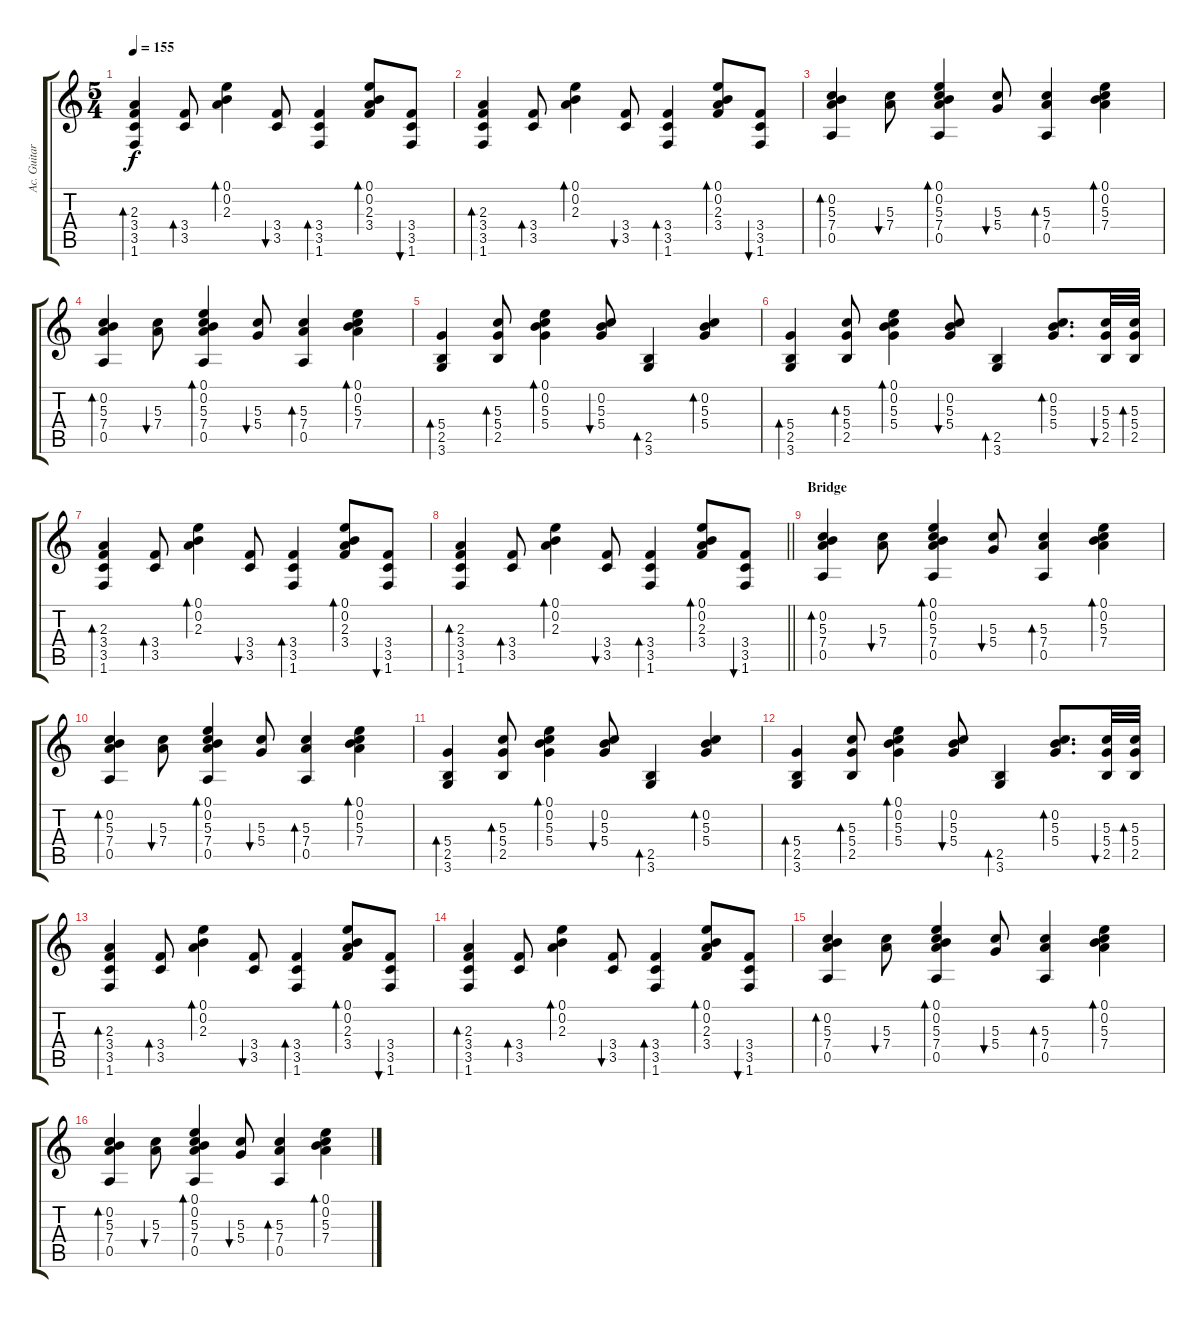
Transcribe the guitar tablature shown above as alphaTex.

\track ("Ac. Guitar" "Ac. Guitar") {instrument acousticguitarsteel}
\staff {score tabs}
\tuning (E4 B3 G3 D3 A2 E2) {hide}
\ts (5 4)
\tempo 155
\clef g2
\ks c
(2.3 3.4 3.5 1.6).4{bd 30 dy f} (3.4 3.5).8{bd 30} (0.1 0.2 2.3).4{bd 30} (3.4 3.5).8{bu 30} (3.4 3.5 1.6).4{bd 30} (0.1 0.2 2.3 3.4).8{bd 30} (3.4 3.5 1.6).8{bu 30} |
(2.3 3.4 3.5 1.6).4{bd 30} (3.4 3.5).8{bd 30} (0.1 0.2 2.3).4{bd 30} (3.4 3.5).8{bu 30} (3.4 3.5 1.6).4{bd 30} (0.1 0.2 2.3 3.4).8{bd 30} (3.4 3.5 1.6).8{bu 30} |
(0.2 5.3 7.4 0.5).4{bd 30} (5.3 7.4).8{bu 30} (0.1 0.2 5.3 7.4 0.5).4{bd 30} (5.3 5.4).8{bu 30} (5.3 7.4 0.5).4{bd 30} (0.1 0.2 5.3 7.4).4{bd 30} |
(0.2 5.3 7.4 0.5).4{bd 30} (5.3 7.4).8{bu 30} (0.1 0.2 5.3 7.4 0.5).4{bd 30} (5.3 5.4).8{bu 30} (5.3 7.4 0.5).4{bd 30} (0.1 0.2 5.3 7.4).4{bd 30} |
(5.4 2.5 3.6).4{bd 30} (5.3 5.4 2.5).8{bd 30} (0.1 0.2 5.3 5.4).4{bd 30} (0.2 5.3 5.4).8{bu 30} (2.5 3.6).4{bd 30} (0.2 5.3 5.4).4{bd 30} |
(5.4 2.5 3.6).4{bd 30} (5.3 5.4 2.5).8{bd 30} (0.1 0.2 5.3 5.4).4{bd 30} (0.2 5.3 5.4).8{bu 30} (2.5 3.6).4{bd 30} (0.2 5.3 5.4).8{d bd 30} (5.3 5.4 2.5).32{bu 30} (5.3 5.4 2.5).32{bd 30} |
(2.3 3.4 3.5 1.6).4{bd 30} (3.4 3.5).8{bd 30} (0.1 0.2 2.3).4{bd 30} (3.4 3.5).8{bu 30} (3.4 3.5 1.6).4{bd 30} (0.1 0.2 2.3 3.4).8{bd 30} (3.4 3.5 1.6).8{bu 30} |
\barLineRight lightlight
(2.3 3.4 3.5 1.6).4{bd 30} (3.4 3.5).8{bd 30} (0.1 0.2 2.3).4{bd 30} (3.4 3.5).8{bu 30} (3.4 3.5 1.6).4{bd 30} (0.1 0.2 2.3 3.4).8{bd 30} (3.4 3.5 1.6).8{bu 30} |
\section ("" "Bridge")
(0.2 5.3 7.4 0.5).4{bd 30} (5.3 7.4).8{bu 30} (0.1 0.2 5.3 7.4 0.5).4{bd 30} (5.3 5.4).8{bu 30} (5.3 7.4 0.5).4{bd 30} (0.1 0.2 5.3 7.4).4{bd 30} |
(0.2 5.3 7.4 0.5).4{bd 30} (5.3 7.4).8{bu 30} (0.1 0.2 5.3 7.4 0.5).4{bd 30} (5.3 5.4).8{bu 30} (5.3 7.4 0.5).4{bd 30} (0.1 0.2 5.3 7.4).4{bd 30} |
(5.4 2.5 3.6).4{bd 30} (5.3 5.4 2.5).8{bd 30} (0.1 0.2 5.3 5.4).4{bd 30} (0.2 5.3 5.4).8{bu 30} (2.5 3.6).4{bd 30} (0.2 5.3 5.4).4{bd 30} |
(5.4 2.5 3.6).4{bd 30} (5.3 5.4 2.5).8{bd 30} (0.1 0.2 5.3 5.4).4{bd 30} (0.2 5.3 5.4).8{bu 30} (2.5 3.6).4{bd 30} (0.2 5.3 5.4).8{d bd 30} (5.3 5.4 2.5).32{bu 30} (5.3 5.4 2.5).32{bd 30} |
(2.3 3.4 3.5 1.6).4{bd 30} (3.4 3.5).8{bd 30} (0.1 0.2 2.3).4{bd 30} (3.4 3.5).8{bu 30} (3.4 3.5 1.6).4{bd 30} (0.1 0.2 2.3 3.4).8{bd 30} (3.4 3.5 1.6).8{bu 30} |
(2.3 3.4 3.5 1.6).4{bd 30} (3.4 3.5).8{bd 30} (0.1 0.2 2.3).4{bd 30} (3.4 3.5).8{bu 30} (3.4 3.5 1.6).4{bd 30} (0.1 0.2 2.3 3.4).8{bd 30} (3.4 3.5 1.6).8{bu 30} |
(0.2 5.3 7.4 0.5).4{bd 30} (5.3 7.4).8{bu 30} (0.1 0.2 5.3 7.4 0.5).4{bd 30} (5.3 5.4).8{bu 30} (5.3 7.4 0.5).4{bd 30} (0.1 0.2 5.3 7.4).4{bd 30} |
(0.2 5.3 7.4 0.5).4{bd 30} (5.3 7.4).8{bu 30} (0.1 0.2 5.3 7.4 0.5).4{bd 30} (5.3 5.4).8{bu 30} (5.3 7.4 0.5).4{bd 30} (0.1 0.2 5.3 7.4).4{bd 30}
